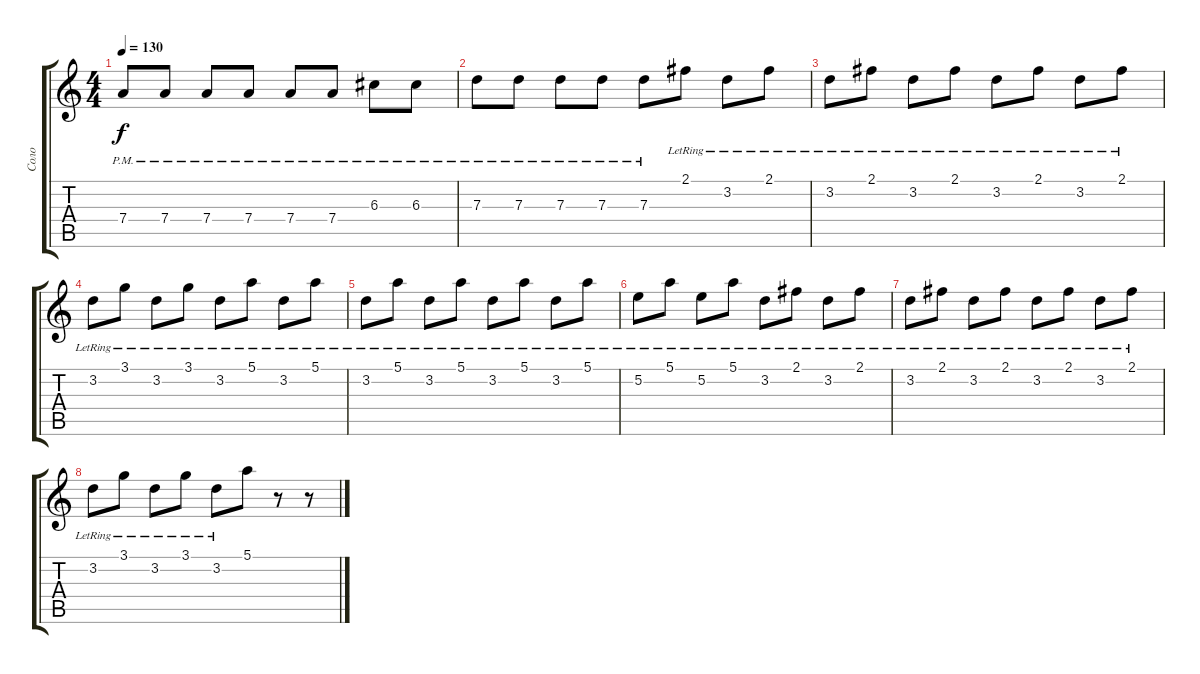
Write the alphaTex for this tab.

\track ("Соло" "Соло") {instrument acousticguitarsteel}
\staff {score tabs}
\tuning (E4 B3 G3 D3 A2 E2) {hide}
\ts (4 4)
\tempo 130
\clef g2
\ks c
7.4{pm}.8{dy f} 7.4{pm}.8 7.4{pm}.8 7.4{pm}.8 7.4{pm}.8 7.4{pm}.8 6.3{pm}.8 6.3{pm}.8 |
7.3{pm}.8 7.3{pm}.8 7.3{pm}.8 7.3{pm}.8 7.3{pm}.8 2.1{lr}.8 3.2{lr}.8 2.1{lr}.8 |
3.2{lr}.8 2.1{lr}.8 3.2{lr}.8 2.1{lr}.8 3.2{lr}.8 2.1{lr}.8 3.2{lr}.8 2.1{lr}.8 |
3.2{lr}.8 3.1{lr}.8 3.2{lr}.8 3.1{lr}.8 3.2{lr}.8 5.1{lr}.8 3.2{lr}.8 5.1{lr}.8 |
3.2{lr}.8 5.1{lr}.8 3.2{lr}.8 5.1{lr}.8 3.2{lr}.8 5.1{lr}.8 3.2{lr}.8 5.1{lr}.8 |
5.2{lr}.8 5.1{lr}.8 5.2{lr}.8 5.1{lr}.8 3.2{lr}.8 2.1{lr}.8 3.2{lr}.8 2.1{lr}.8 |
3.2{lr}.8 2.1{lr}.8 3.2{lr}.8 2.1{lr}.8 3.2{lr}.8 2.1{lr}.8 3.2{lr}.8 2.1{lr}.8 |
3.2{lr}.8 3.1{lr}.8 3.2{lr}.8 3.1{lr}.8 3.2{lr}.8 5.1.8 r.8 r.8
